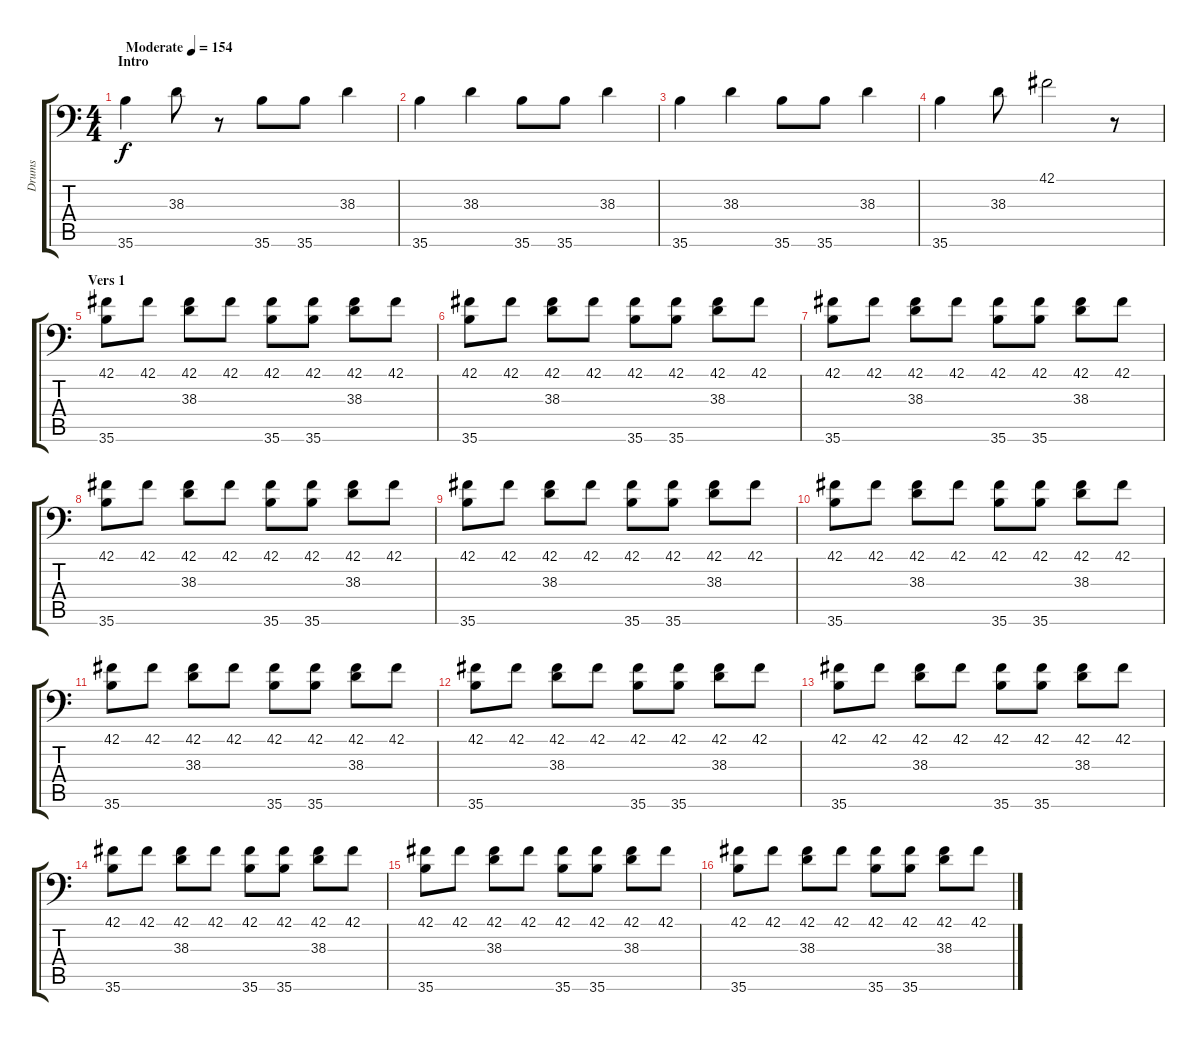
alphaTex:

\track ("Drums" "Drums") {instrument acousticgrandpiano}
\staff {score tabs}
\tuning (C-1 C-1 C-1 C-1 C-1 C-1) {hide}
\ts (4 4)
\section ("" "Intro")
\tempo (154 "Moderate")
\clef f4
\ks c
35.6.4{dy f instrument acousticgrandpiano} 38.3.8 r.8 35.6.8 35.6.8 38.3.4 |
35.6.4 38.3.4 35.6.8 35.6.8 38.3.4 |
35.6.4 38.3.4 35.6.8 35.6.8 38.3.4 |
35.6.4 38.3.8 42.1.2 r.8 |
\section ("" "Vers 1")
(42.1 35.6).8 42.1.8 (42.1 38.3).8 42.1.8 (42.1 35.6).8 (42.1 35.6).8 (42.1 38.3).8 42.1.8 |
(42.1 35.6).8 42.1.8 (42.1 38.3).8 42.1.8 (42.1 35.6).8 (42.1 35.6).8 (42.1 38.3).8 42.1.8 |
(42.1 35.6).8 42.1.8 (42.1 38.3).8 42.1.8 (42.1 35.6).8 (42.1 35.6).8 (42.1 38.3).8 42.1.8 |
(42.1 35.6).8 42.1.8 (42.1 38.3).8 42.1.8 (42.1 35.6).8 (42.1 35.6).8 (42.1 38.3).8 42.1.8 |
(42.1 35.6).8 42.1.8 (42.1 38.3).8 42.1.8 (42.1 35.6).8 (42.1 35.6).8 (42.1 38.3).8 42.1.8 |
(42.1 35.6).8 42.1.8 (42.1 38.3).8 42.1.8 (42.1 35.6).8 (42.1 35.6).8 (42.1 38.3).8 42.1.8 |
(42.1 35.6).8 42.1.8 (42.1 38.3).8 42.1.8 (42.1 35.6).8 (42.1 35.6).8 (42.1 38.3).8 42.1.8 |
(42.1 35.6).8 42.1.8 (42.1 38.3).8 42.1.8 (42.1 35.6).8 (42.1 35.6).8 (42.1 38.3).8 42.1.8 |
(42.1 35.6).8 42.1.8 (42.1 38.3).8 42.1.8 (42.1 35.6).8 (42.1 35.6).8 (42.1 38.3).8 42.1.8 |
(42.1 35.6).8 42.1.8 (42.1 38.3).8 42.1.8 (42.1 35.6).8 (42.1 35.6).8 (42.1 38.3).8 42.1.8 |
(42.1 35.6).8 42.1.8 (42.1 38.3).8 42.1.8 (42.1 35.6).8 (42.1 35.6).8 (42.1 38.3).8 42.1.8 |
(42.1 35.6).8 42.1.8 (42.1 38.3).8 42.1.8 (42.1 35.6).8 (42.1 35.6).8 (42.1 38.3).8 42.1.8
